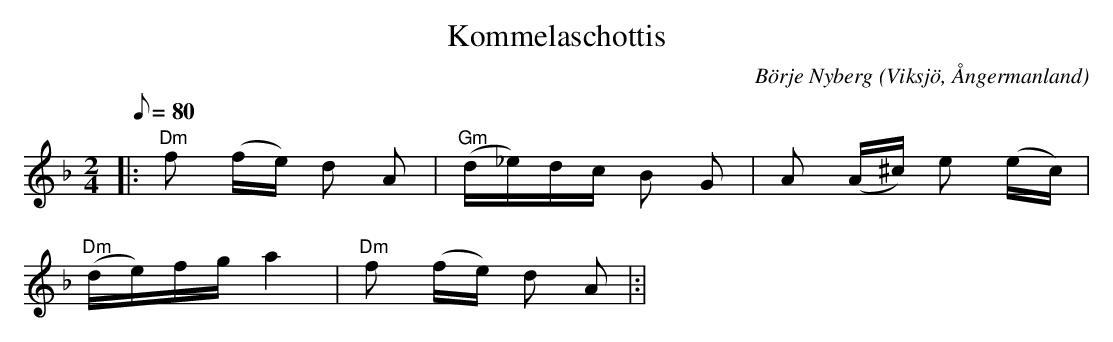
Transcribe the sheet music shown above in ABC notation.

X:1
T:Kommelaschottis
C:Börje Nyberg
O:Viksjö, Ångermanland
M:2/4
L:1/8
Q:80
K:Dm
|: "Dm"f (f/2e/2) d A | "Gm"(d/2_e/2)d/2c/2 B G | A (A/2^c/2) e (e/2c/2) |
 "Dm"(d/2e/2)f/2g/2 a2 | "Dm"f (f/2e/2) d A |:|
